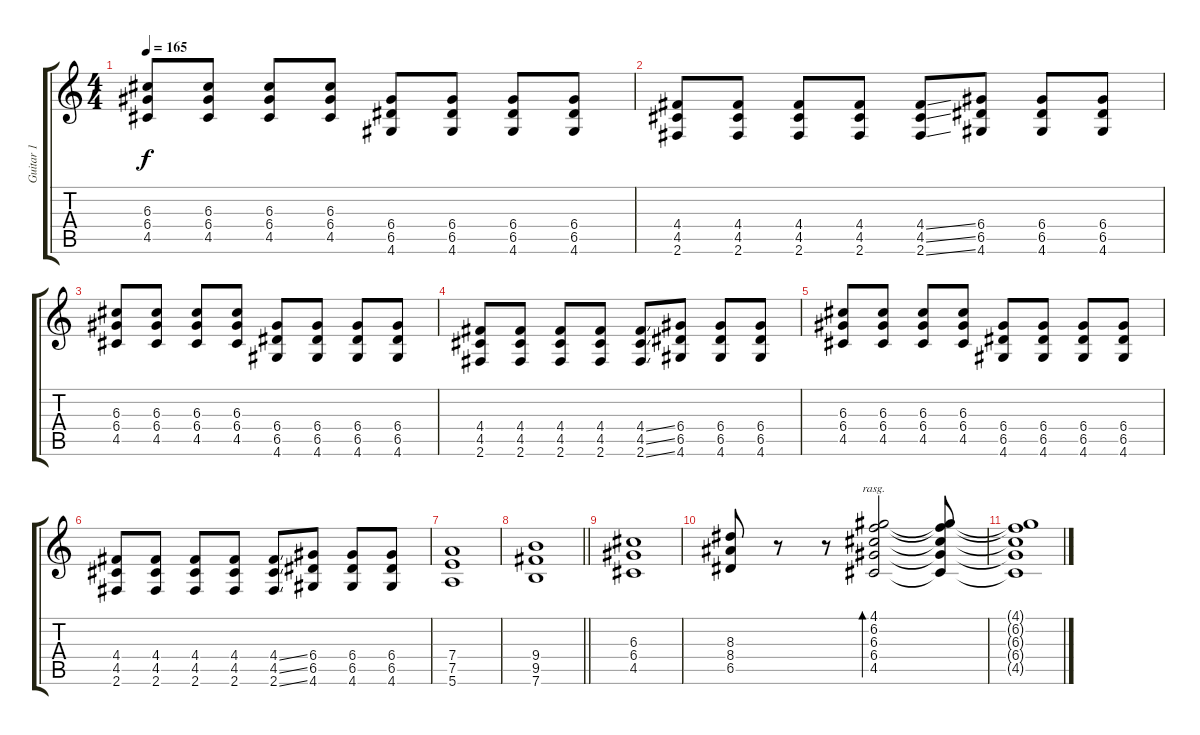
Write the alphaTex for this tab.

\track ("Guitar 1" "Guitar 1") {instrument distortionguitar}
\staff {score tabs}
\tuning (E4 B3 G3 D3 A2 E2) {hide}
\ts (4 4)
\tempo 165
\clef g2
\ks c
(6.3 6.4 4.5).8{dy f} (6.3 6.4 4.5).8 (6.3 6.4 4.5).8 (6.3 6.4 4.5).8 (6.4 6.5 4.6).8 (6.4 6.5 4.6).8 (6.4 6.5 4.6).8 (6.4 6.5 4.6).8 |
(4.4 4.5 2.6).8 (4.4 4.5 2.6).8 (4.4 4.5 2.6).8 (4.4 4.5 2.6).8 (4.4{ss} 4.5{ss} 2.6{ss}).8 (6.4 6.5 4.6).8 (6.4 6.5 4.6).8 (6.4 6.5 4.6).8 |
(6.3 6.4 4.5).8 (6.3 6.4 4.5).8 (6.3 6.4 4.5).8 (6.3 6.4 4.5).8 (6.4 6.5 4.6).8 (6.4 6.5 4.6).8 (6.4 6.5 4.6).8 (6.4 6.5 4.6).8 |
(4.4 4.5 2.6).8 (4.4 4.5 2.6).8 (4.4 4.5 2.6).8 (4.4 4.5 2.6).8 (4.4{ss} 4.5{ss} 2.6{ss}).8 (6.4 6.5 4.6).8 (6.4 6.5 4.6).8 (6.4 6.5 4.6).8 |
(6.3 6.4 4.5).8 (6.3 6.4 4.5).8 (6.3 6.4 4.5).8 (6.3 6.4 4.5).8 (6.4 6.5 4.6).8 (6.4 6.5 4.6).8 (6.4 6.5 4.6).8 (6.4 6.5 4.6).8 |
(4.4 4.5 2.6).8 (4.4 4.5 2.6).8 (4.4 4.5 2.6).8 (4.4 4.5 2.6).8 (4.4{ss} 4.5{ss} 2.6{ss}).8{txt ""} (6.4 6.5 4.6).8 (6.4 6.5 4.6).8 (6.4 6.5 4.6).8 |
(7.4 7.5 5.6).1 |
\barLineRight lightlight
(9.4 9.5 7.6).1 |
(6.3 6.4 4.5).1 |
(8.3 8.4 6.5).8 r.8 r.8 (4.1 6.2 6.3 6.4 4.5).2{bd 480 rasg ii volume 12 balance 8 instrument electricguitarclean} (4.1{t} 6.2{t} 6.3{t} 6.4{t} 4.5{t}).8 |
(4.1{t} 6.2{t} 6.3{t} 6.4{t} 4.5{t}).1
